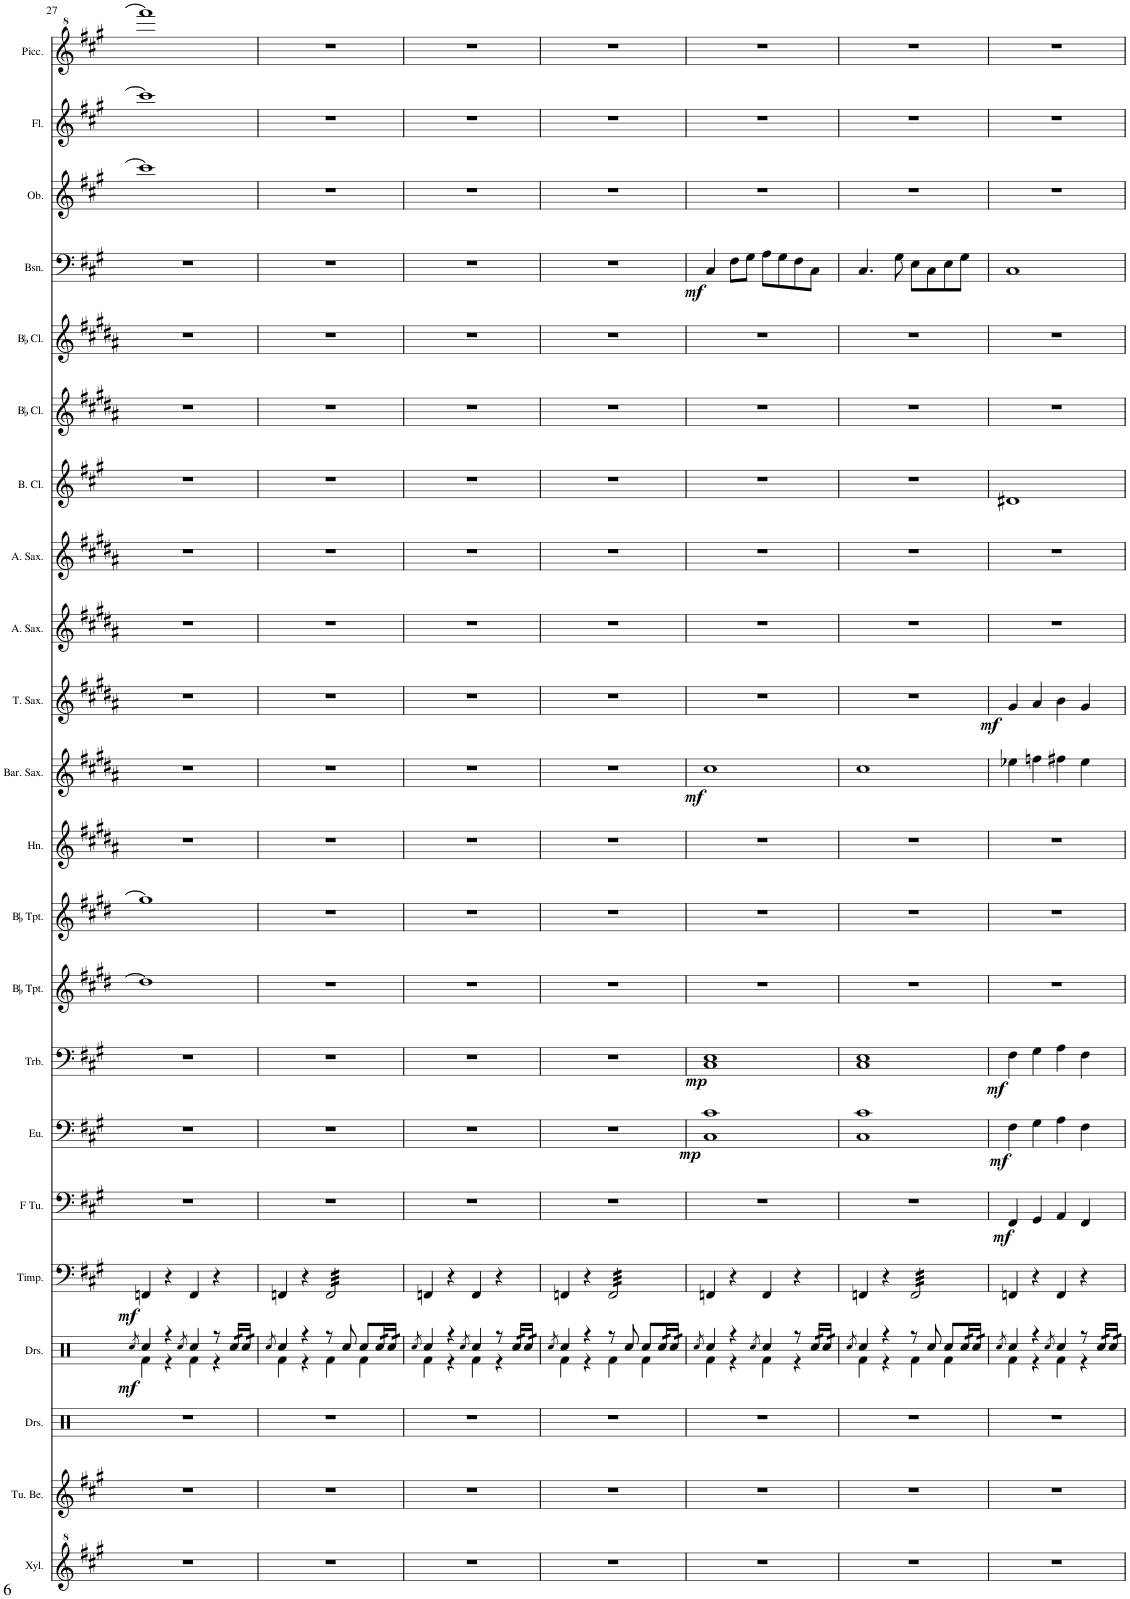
**kern	**kern	**kern	**kern	**dynam	**kern	**dynam	**kern	**dynam	**kern	**dynam	**kern	**dynam	**kern	**kern	**kern	**kern	**dynam	**kern	**dynam	**kern	**kern	**kern	**kern	**kern	**kern	**dynam	**kern	**kern	**kern
*part22	*part21	*part20	*part19	*part19	*part18	*part18	*part17	*part17	*part16	*part16	*part15	*part15	*part14	*part13	*part12	*part11	*part11	*part10	*part10	*part9	*part8	*part7	*part6	*part5	*part4	*part4	*part3	*part2	*part1
*staff22	*staff21	*staff20	*staff19	*staff19	*staff18	*staff18	*staff17	*staff17	*staff16	*staff16	*staff15	*staff15	*staff14	*staff13	*staff12	*staff11	*staff11	*staff10	*staff10	*staff9	*staff8	*staff7	*staff6	*staff5	*staff4	*staff4	*staff3	*staff2	*staff1
*I"Xylophone	*I"Tubular Bells	*I"Drumset	*I"Drumset	*	*I"Timpani	*	*I"F Tuba	*	*I"Euphonium	*	*I"Trombone	*	*I"BaccidentalFlat Trumpet	*I"BaccidentalFlat Trumpet	*I"Horn	*I"Baritone Saxophone	*	*I"Tenor Saxophone	*	*I"Alto Saxophone	*I"Alto Saxophone	*I"Bass Clarinet	*I"BaccidentalFlat Clarinet	*I"BaccidentalFlat Clarinet	*I"Bassoon	*	*I"Oboe	*I"Flute	*I"Piccolo
*I'Xyl.	*I'Tu. Be.	*I'Drs.	*I'Drs.	*	*I'Timp.	*	*I'F Tu.	*	*I'Eu.	*	*I'Trb.	*	*I'BaccidentalFlat Tpt.	*I'BaccidentalFlat Tpt.	*I'Hn.	*I'Bar. Sax.	*	*I'T. Sax.	*	*I'A. Sax.	*I'A. Sax.	*I'B. Cl.	*I'BaccidentalFlat Cl.	*I'BaccidentalFlat Cl.	*I'Bsn.	*	*I'Ob.	*I'Fl.	*I'Picc.
!!LO:PB:g=z
*clefG^2	*clefG2	*clefX	*clefX	*	*clefF4	*	*clefF4	*	*clefF4	*	*clefF4	*	*clefG2	*clefG2	*clefG2	*clefG2	*	*clefG2	*	*clefG2	*clefG2	*clefG2	*clefG2	*clefG2	*clefF4	*	*clefG2	*clefG2	*clefG^2
*	*	*	*	*	*	*	*	*	*	*	*	*	*Trd1c2	*Trd1c2	*Trd4c7	*Trd12c21	*	*Trd8c14	*	*Trd5c9	*Trd5c9	*Trd8c14	*Trd1c2	*Trd1c2	*	*	*	*	*Trd-7c-12
*k[f#c#g#]	*k[f#c#g#]	*k[]	*k[]	*	*k[f#c#g#]	*	*k[f#c#g#]	*	*k[f#c#g#]	*	*k[f#c#g#]	*	*k[f#c#g#d#]	*k[f#c#g#d#]	*k[f#c#g#d#a#]	*k[f#c#g#d#a#]	*	*k[f#c#g#d#a#]	*	*k[f#c#g#d#a#]	*k[f#c#g#d#a#]	*k[f#c#g#]	*k[f#c#g#d#a#]	*k[f#c#g#d#a#]	*k[f#c#g#]	*	*k[f#c#g#]	*k[f#c#g#]	*k[f#c#g#]
*M4/4	*M4/4	*M4/4	*M4/4	*	*M4/4	*	*M4/4	*	*M4/4	*	*M4/4	*	*M4/4	*M4/4	*M4/4	*M4/4	*	*M4/4	*	*M4/4	*M4/4	*M4/4	*M4/4	*M4/4	*M4/4	*	*M4/4	*M4/4	*M4/4
=27	=27	=27	=27	=27	=27	=27	=27	=27	=27	=27	=27	=27	=27	=27	=27	=27	=27	=27	=27	=27	=27	=27	=27	=27	=27	=27	=27	=27	=27
.	.	.	8qRcc/	.	.	.	.	.	.	.	.	.	.	.	.	.	.	.	.	.	.	.	.	.	.	.	.	.	.
*	*	*	*^	*	*	*	*	*	*	*	*	*	*	*	*	*	*	*	*	*	*	*	*	*	*	*	*	*	*
!	!	!	!	!	!LO:DY:b	!	!LO:DY:b	!	!	!	!	!	!	!	!	!	!	!	!	!	!	!	!	!	!	!	!	!	!	!
1r	1r	1r	4Rcc/	4Rf\	mf	4FFn/	mf	1r	.	1r	.	1r	.	1ddn]	1ggn]	1r	1r	.	1r	.	1r	1r	1r	1r	1r	1r	.	1cccn]	1cccn]	1ffffn]
.	.	.	4r	4r	.	4r	.	.	.	.	.	.	.	.	.	.	.	.	.	.	.	.	.	.	.	.	.	.	.	.
.	.	.	8qRcc/	.	.	.	.	.	.	.	.	.	.	.	.	.	.	.	.	.	.	.	.	.	.	.	.	.	.	.
.	.	.	4Rcc/	4Rf\	.	4FF/	.	.	.	.	.	.	.	.	.	.	.	.	.	.	.	.	.	.	.	.	.	.	.	.
.	.	.	8r	4r	.	4r	.	.	.	.	.	.	.	.	.	.	.	.	.	.	.	.	.	.	.	.	.	.	.	.
*	*	*	*tremolo	*	*	*	*	*	*	*	*	*	*	*	*	*	*	*	*	*	*	*	*	*	*	*	*	*	*	*
.	.	.	32Rcc/LLL	.	.	.	.	.	.	.	.	.	.	.	.	.	.	.	.	.	.	.	.	.	.	.	.	.	.	.
.	.	.	32Rcc/	.	.	.	.	.	.	.	.	.	.	.	.	.	.	.	.	.	.	.	.	.	.	.	.	.	.	.
.	.	.	32Rcc/	.	.	.	.	.	.	.	.	.	.	.	.	.	.	.	.	.	.	.	.	.	.	.	.	.	.	.
.	.	.	32Rcc/JJJ	.	.	.	.	.	.	.	.	.	.	.	.	.	.	.	.	.	.	.	.	.	.	.	.	.	.	.
*	*	*	*Xtremolo	*	*	*	*	*	*	*	*	*	*	*	*	*	*	*	*	*	*	*	*	*	*	*	*	*	*	*
=28	=28	=28	=28	=28	=28	=28	=28	=28	=28	=28	=28	=28	=28	=28	=28	=28	=28	=28	=28	=28	=28	=28	=28	=28	=28	=28	=28	=28	=28	=28
.	.	.	8qRcc/	.	.	.	.	.	.	.	.	.	.	.	.	.	.	.	.	.	.	.	.	.	.	.	.	.	.	.
1r	1r	1r	4Rcc/	4Rf\	.	4FFn/	.	1r	.	1r	.	1r	.	1r	1r	1r	1r	.	1r	.	1r	1r	1r	1r	1r	1r	.	1r	1r	1r
.	.	.	4r	4r	.	4r	.	.	.	.	.	.	.	.	.	.	.	.	.	.	.	.	.	.	.	.	.	.	.	.
*	*	*	*	*	*	*tremolo	*	*	*	*	*	*	*	*	*	*	*	*	*	*	*	*	*	*	*	*	*	*	*	*
.	.	.	8r	4Rf\	.	32FF/LLL	.	.	.	.	.	.	.	.	.	.	.	.	.	.	.	.	.	.	.	.	.	.	.	.
.	.	.	.	.	.	32FF/	.	.	.	.	.	.	.	.	.	.	.	.	.	.	.	.	.	.	.	.	.	.	.	.
.	.	.	.	.	.	32FF/	.	.	.	.	.	.	.	.	.	.	.	.	.	.	.	.	.	.	.	.	.	.	.	.
.	.	.	.	.	.	32FF/	.	.	.	.	.	.	.	.	.	.	.	.	.	.	.	.	.	.	.	.	.	.	.	.
.	.	.	8Rcc/	.	.	32FF/	.	.	.	.	.	.	.	.	.	.	.	.	.	.	.	.	.	.	.	.	.	.	.	.
.	.	.	.	.	.	32FF/	.	.	.	.	.	.	.	.	.	.	.	.	.	.	.	.	.	.	.	.	.	.	.	.
.	.	.	.	.	.	32FF/	.	.	.	.	.	.	.	.	.	.	.	.	.	.	.	.	.	.	.	.	.	.	.	.
.	.	.	.	.	.	32FF/	.	.	.	.	.	.	.	.	.	.	.	.	.	.	.	.	.	.	.	.	.	.	.	.
.	.	.	8Rcc/L	4Rf\	.	32FF/	.	.	.	.	.	.	.	.	.	.	.	.	.	.	.	.	.	.	.	.	.	.	.	.
.	.	.	.	.	.	32FF/	.	.	.	.	.	.	.	.	.	.	.	.	.	.	.	.	.	.	.	.	.	.	.	.
.	.	.	.	.	.	32FF/	.	.	.	.	.	.	.	.	.	.	.	.	.	.	.	.	.	.	.	.	.	.	.	.
.	.	.	.	.	.	32FF/	.	.	.	.	.	.	.	.	.	.	.	.	.	.	.	.	.	.	.	.	.	.	.	.
*	*	*	*tremolo	*	*	*	*	*	*	*	*	*	*	*	*	*	*	*	*	*	*	*	*	*	*	*	*	*	*	*
.	.	.	32Rcc/LLL	.	.	32FF/	.	.	.	.	.	.	.	.	.	.	.	.	.	.	.	.	.	.	.	.	.	.	.	.
.	.	.	32Rcc/	.	.	32FF/	.	.	.	.	.	.	.	.	.	.	.	.	.	.	.	.	.	.	.	.	.	.	.	.
.	.	.	32Rcc/	.	.	32FF/	.	.	.	.	.	.	.	.	.	.	.	.	.	.	.	.	.	.	.	.	.	.	.	.
.	.	.	32Rcc/JJJ	.	.	32FF/JJJ	.	.	.	.	.	.	.	.	.	.	.	.	.	.	.	.	.	.	.	.	.	.	.	.
*	*	*	*	*	*	*Xtremolo	*	*	*	*	*	*	*	*	*	*	*	*	*	*	*	*	*	*	*	*	*	*	*	*
*	*	*	*Xtremolo	*	*	*	*	*	*	*	*	*	*	*	*	*	*	*	*	*	*	*	*	*	*	*	*	*	*	*
=29	=29	=29	=29	=29	=29	=29	=29	=29	=29	=29	=29	=29	=29	=29	=29	=29	=29	=29	=29	=29	=29	=29	=29	=29	=29	=29	=29	=29	=29	=29
.	.	.	8qRcc/	.	.	.	.	.	.	.	.	.	.	.	.	.	.	.	.	.	.	.	.	.	.	.	.	.	.	.
1r	1r	1r	4Rcc/	4Rf\	.	4FFn/	.	1r	.	1r	.	1r	.	1r	1r	1r	1r	.	1r	.	1r	1r	1r	1r	1r	1r	.	1r	1r	1r
.	.	.	4r	4r	.	4r	.	.	.	.	.	.	.	.	.	.	.	.	.	.	.	.	.	.	.	.	.	.	.	.
.	.	.	8qRcc/	.	.	.	.	.	.	.	.	.	.	.	.	.	.	.	.	.	.	.	.	.	.	.	.	.	.	.
.	.	.	4Rcc/	4Rf\	.	4FF/	.	.	.	.	.	.	.	.	.	.	.	.	.	.	.	.	.	.	.	.	.	.	.	.
.	.	.	8r	4r	.	4r	.	.	.	.	.	.	.	.	.	.	.	.	.	.	.	.	.	.	.	.	.	.	.	.
*	*	*	*tremolo	*	*	*	*	*	*	*	*	*	*	*	*	*	*	*	*	*	*	*	*	*	*	*	*	*	*	*
.	.	.	32Rcc/LLL	.	.	.	.	.	.	.	.	.	.	.	.	.	.	.	.	.	.	.	.	.	.	.	.	.	.	.
.	.	.	32Rcc/	.	.	.	.	.	.	.	.	.	.	.	.	.	.	.	.	.	.	.	.	.	.	.	.	.	.	.
.	.	.	32Rcc/	.	.	.	.	.	.	.	.	.	.	.	.	.	.	.	.	.	.	.	.	.	.	.	.	.	.	.
.	.	.	32Rcc/JJJ	.	.	.	.	.	.	.	.	.	.	.	.	.	.	.	.	.	.	.	.	.	.	.	.	.	.	.
*	*	*	*Xtremolo	*	*	*	*	*	*	*	*	*	*	*	*	*	*	*	*	*	*	*	*	*	*	*	*	*	*	*
=30	=30	=30	=30	=30	=30	=30	=30	=30	=30	=30	=30	=30	=30	=30	=30	=30	=30	=30	=30	=30	=30	=30	=30	=30	=30	=30	=30	=30	=30	=30
.	.	.	8qRcc/	.	.	.	.	.	.	.	.	.	.	.	.	.	.	.	.	.	.	.	.	.	.	.	.	.	.	.
1r	1r	1r	4Rcc/	4Rf\	.	4FFn/	.	1r	.	1r	.	1r	.	1r	1r	1r	1r	.	1r	.	1r	1r	1r	1r	1r	1r	.	1r	1r	1r
.	.	.	4r	4r	.	4r	.	.	.	.	.	.	.	.	.	.	.	.	.	.	.	.	.	.	.	.	.	.	.	.
*	*	*	*	*	*	*tremolo	*	*	*	*	*	*	*	*	*	*	*	*	*	*	*	*	*	*	*	*	*	*	*	*
.	.	.	8r	4Rf\	.	32FF/LLL	.	.	.	.	.	.	.	.	.	.	.	.	.	.	.	.	.	.	.	.	.	.	.	.
.	.	.	.	.	.	32FF/	.	.	.	.	.	.	.	.	.	.	.	.	.	.	.	.	.	.	.	.	.	.	.	.
.	.	.	.	.	.	32FF/	.	.	.	.	.	.	.	.	.	.	.	.	.	.	.	.	.	.	.	.	.	.	.	.
.	.	.	.	.	.	32FF/	.	.	.	.	.	.	.	.	.	.	.	.	.	.	.	.	.	.	.	.	.	.	.	.
.	.	.	8Rcc/	.	.	32FF/	.	.	.	.	.	.	.	.	.	.	.	.	.	.	.	.	.	.	.	.	.	.	.	.
.	.	.	.	.	.	32FF/	.	.	.	.	.	.	.	.	.	.	.	.	.	.	.	.	.	.	.	.	.	.	.	.
.	.	.	.	.	.	32FF/	.	.	.	.	.	.	.	.	.	.	.	.	.	.	.	.	.	.	.	.	.	.	.	.
.	.	.	.	.	.	32FF/	.	.	.	.	.	.	.	.	.	.	.	.	.	.	.	.	.	.	.	.	.	.	.	.
.	.	.	8Rcc/L	4Rf\	.	32FF/	.	.	.	.	.	.	.	.	.	.	.	.	.	.	.	.	.	.	.	.	.	.	.	.
.	.	.	.	.	.	32FF/	.	.	.	.	.	.	.	.	.	.	.	.	.	.	.	.	.	.	.	.	.	.	.	.
.	.	.	.	.	.	32FF/	.	.	.	.	.	.	.	.	.	.	.	.	.	.	.	.	.	.	.	.	.	.	.	.
.	.	.	.	.	.	32FF/	.	.	.	.	.	.	.	.	.	.	.	.	.	.	.	.	.	.	.	.	.	.	.	.
*	*	*	*tremolo	*	*	*	*	*	*	*	*	*	*	*	*	*	*	*	*	*	*	*	*	*	*	*	*	*	*	*
.	.	.	32Rcc/LLL	.	.	32FF/	.	.	.	.	.	.	.	.	.	.	.	.	.	.	.	.	.	.	.	.	.	.	.	.
.	.	.	32Rcc/	.	.	32FF/	.	.	.	.	.	.	.	.	.	.	.	.	.	.	.	.	.	.	.	.	.	.	.	.
.	.	.	32Rcc/	.	.	32FF/	.	.	.	.	.	.	.	.	.	.	.	.	.	.	.	.	.	.	.	.	.	.	.	.
.	.	.	32Rcc/JJJ	.	.	32FF/JJJ	.	.	.	.	.	.	.	.	.	.	.	.	.	.	.	.	.	.	.	.	.	.	.	.
*	*	*	*	*	*	*Xtremolo	*	*	*	*	*	*	*	*	*	*	*	*	*	*	*	*	*	*	*	*	*	*	*	*
*	*	*	*Xtremolo	*	*	*	*	*	*	*	*	*	*	*	*	*	*	*	*	*	*	*	*	*	*	*	*	*	*	*
=31	=31	=31	=31	=31	=31	=31	=31	=31	=31	=31	=31	=31	=31	=31	=31	=31	=31	=31	=31	=31	=31	=31	=31	=31	=31	=31	=31	=31	=31	=31
.	.	.	8qRcc/	.	.	.	.	.	.	.	.	.	.	.	.	.	.	.	.	.	.	.	.	.	.	.	.	.	.	.
!	!	!	!	!	!	!	!	!	!	!	!LO:DY:b	!	!LO:DY:b	!	!	!	!	!LO:DY:b	!	!	!	!	!	!	!	!	!LO:DY:b	!	!	!
1r	1r	1r	4Rcc/	4Rf\	.	4FFn/	.	1r	.	1C# 1c#	mp	1C# 1E	mp	1r	1r	1r	1cc#	mf	1r	.	1r	1r	1r	1r	1r	4C#/	mf	1r	1r	1r
.	.	.	4r	4r	.	4r	.	.	.	.	.	.	.	.	.	.	.	.	.	.	.	.	.	.	.	8F#\L	.	.	.	.
.	.	.	.	.	.	.	.	.	.	.	.	.	.	.	.	.	.	.	.	.	.	.	.	.	.	8G#\J	.	.	.	.
.	.	.	8qRcc/	.	.	.	.	.	.	.	.	.	.	.	.	.	.	.	.	.	.	.	.	.	.	.	.	.	.	.
.	.	.	4Rcc/	4Rf\	.	4FF/	.	.	.	.	.	.	.	.	.	.	.	.	.	.	.	.	.	.	.	8A\L	.	.	.	.
.	.	.	.	.	.	.	.	.	.	.	.	.	.	.	.	.	.	.	.	.	.	.	.	.	.	8G#\	.	.	.	.
.	.	.	8r	4r	.	4r	.	.	.	.	.	.	.	.	.	.	.	.	.	.	.	.	.	.	.	8F#\	.	.	.	.
*	*	*	*tremolo	*	*	*	*	*	*	*	*	*	*	*	*	*	*	*	*	*	*	*	*	*	*	*	*	*	*	*
.	.	.	32Rcc/LLL	.	.	.	.	.	.	.	.	.	.	.	.	.	.	.	.	.	.	.	.	.	.	8C#\J	.	.	.	.
.	.	.	32Rcc/	.	.	.	.	.	.	.	.	.	.	.	.	.	.	.	.	.	.	.	.	.	.	.	.	.	.	.
.	.	.	32Rcc/	.	.	.	.	.	.	.	.	.	.	.	.	.	.	.	.	.	.	.	.	.	.	.	.	.	.	.
.	.	.	32Rcc/JJJ	.	.	.	.	.	.	.	.	.	.	.	.	.	.	.	.	.	.	.	.	.	.	.	.	.	.	.
*	*	*	*Xtremolo	*	*	*	*	*	*	*	*	*	*	*	*	*	*	*	*	*	*	*	*	*	*	*	*	*	*	*
=32	=32	=32	=32	=32	=32	=32	=32	=32	=32	=32	=32	=32	=32	=32	=32	=32	=32	=32	=32	=32	=32	=32	=32	=32	=32	=32	=32	=32	=32	=32
.	.	.	8qRcc/	.	.	.	.	.	.	.	.	.	.	.	.	.	.	.	.	.	.	.	.	.	.	.	.	.	.	.
1r	1r	1r	4Rcc/	4Rf\	.	4FFn/	.	1r	.	1C# 1c#	.	1C# 1E	.	1r	1r	1r	1cc#	.	1r	.	1r	1r	1r	1r	1r	4.C#/	.	1r	1r	1r
.	.	.	4r	4r	.	4r	.	.	.	.	.	.	.	.	.	.	.	.	.	.	.	.	.	.	.	.	.	.	.	.
.	.	.	.	.	.	.	.	.	.	.	.	.	.	.	.	.	.	.	.	.	.	.	.	.	.	8G#\	.	.	.	.
*	*	*	*	*	*	*tremolo	*	*	*	*	*	*	*	*	*	*	*	*	*	*	*	*	*	*	*	*	*	*	*	*
.	.	.	8r	4Rf\	.	32FF/LLL	.	.	.	.	.	.	.	.	.	.	.	.	.	.	.	.	.	.	.	8E\L	.	.	.	.
.	.	.	.	.	.	32FF/	.	.	.	.	.	.	.	.	.	.	.	.	.	.	.	.	.	.	.	.	.	.	.	.
.	.	.	.	.	.	32FF/	.	.	.	.	.	.	.	.	.	.	.	.	.	.	.	.	.	.	.	.	.	.	.	.
.	.	.	.	.	.	32FF/	.	.	.	.	.	.	.	.	.	.	.	.	.	.	.	.	.	.	.	.	.	.	.	.
.	.	.	8Rcc/	.	.	32FF/	.	.	.	.	.	.	.	.	.	.	.	.	.	.	.	.	.	.	.	8C#\	.	.	.	.
.	.	.	.	.	.	32FF/	.	.	.	.	.	.	.	.	.	.	.	.	.	.	.	.	.	.	.	.	.	.	.	.
.	.	.	.	.	.	32FF/	.	.	.	.	.	.	.	.	.	.	.	.	.	.	.	.	.	.	.	.	.	.	.	.
.	.	.	.	.	.	32FF/	.	.	.	.	.	.	.	.	.	.	.	.	.	.	.	.	.	.	.	.	.	.	.	.
.	.	.	8Rcc/L	4Rf\	.	32FF/	.	.	.	.	.	.	.	.	.	.	.	.	.	.	.	.	.	.	.	8E\	.	.	.	.
.	.	.	.	.	.	32FF/	.	.	.	.	.	.	.	.	.	.	.	.	.	.	.	.	.	.	.	.	.	.	.	.
.	.	.	.	.	.	32FF/	.	.	.	.	.	.	.	.	.	.	.	.	.	.	.	.	.	.	.	.	.	.	.	.
.	.	.	.	.	.	32FF/	.	.	.	.	.	.	.	.	.	.	.	.	.	.	.	.	.	.	.	.	.	.	.	.
*	*	*	*tremolo	*	*	*	*	*	*	*	*	*	*	*	*	*	*	*	*	*	*	*	*	*	*	*	*	*	*	*
.	.	.	32Rcc/LLL	.	.	32FF/	.	.	.	.	.	.	.	.	.	.	.	.	.	.	.	.	.	.	.	8G#\J	.	.	.	.
.	.	.	32Rcc/	.	.	32FF/	.	.	.	.	.	.	.	.	.	.	.	.	.	.	.	.	.	.	.	.	.	.	.	.
.	.	.	32Rcc/	.	.	32FF/	.	.	.	.	.	.	.	.	.	.	.	.	.	.	.	.	.	.	.	.	.	.	.	.
.	.	.	32Rcc/JJJ	.	.	32FF/JJJ	.	.	.	.	.	.	.	.	.	.	.	.	.	.	.	.	.	.	.	.	.	.	.	.
*	*	*	*	*	*	*Xtremolo	*	*	*	*	*	*	*	*	*	*	*	*	*	*	*	*	*	*	*	*	*	*	*	*
*	*	*	*Xtremolo	*	*	*	*	*	*	*	*	*	*	*	*	*	*	*	*	*	*	*	*	*	*	*	*	*	*	*
=33	=33	=33	=33	=33	=33	=33	=33	=33	=33	=33	=33	=33	=33	=33	=33	=33	=33	=33	=33	=33	=33	=33	=33	=33	=33	=33	=33	=33	=33	=33
.	.	.	8qRcc/	.	.	.	.	.	.	.	.	.	.	.	.	.	.	.	.	.	.	.	.	.	.	.	.	.	.	.
!	!	!	!	!	!	!	!	!	!LO:DY:b	!	!LO:DY:b	!	!LO:DY:b	!	!	!	!	!	!	!LO:DY:b	!	!	!	!	!	!	!	!	!	!
1r	1r	1r	4Rcc/	4Rf\	.	4FFn/	.	4FF#/	mf	4F#\	mf	4F#\	mf	1r	1r	1r	4ee-X\	.	4g#/	mf	1r	1r	1d#X	1r	1r	1C#	.	1r	1r	1r
.	.	.	4r	4r	.	4r	.	4GG#/	.	4G#\	.	4G#\	.	.	.	.	4ffn\	.	4a#/	.	.	.	.	.	.	.	.	.	.	.
.	.	.	8qRcc/	.	.	.	.	.	.	.	.	.	.	.	.	.	.	.	.	.	.	.	.	.	.	.	.	.	.	.
.	.	.	4Rcc/	4Rf\	.	4FF/	.	4AA/	.	4A\	.	4A\	.	.	.	.	4ff#X\	.	4b\	.	.	.	.	.	.	.	.	.	.	.
.	.	.	8r	4r	.	4r	.	4FF#/	.	4F#\	.	4F#\	.	.	.	.	4ee-\	.	4g#/	.	.	.	.	.	.	.	.	.	.	.
*	*	*	*tremolo	*	*	*	*	*	*	*	*	*	*	*	*	*	*	*	*	*	*	*	*	*	*	*	*	*	*	*
.	.	.	32Rcc/LLL	.	.	.	.	.	.	.	.	.	.	.	.	.	.	.	.	.	.	.	.	.	.	.	.	.	.	.
.	.	.	32Rcc/	.	.	.	.	.	.	.	.	.	.	.	.	.	.	.	.	.	.	.	.	.	.	.	.	.	.	.
.	.	.	32Rcc/	.	.	.	.	.	.	.	.	.	.	.	.	.	.	.	.	.	.	.	.	.	.	.	.	.	.	.
.	.	.	32Rcc/JJJ	.	.	.	.	.	.	.	.	.	.	.	.	.	.	.	.	.	.	.	.	.	.	.	.	.	.	.
*	*	*	*Xtremolo	*	*	*	*	*	*	*	*	*	*	*	*	*	*	*	*	*	*	*	*	*	*	*	*	*	*	*
*	*	*	*v	*v	*	*	*	*	*	*	*	*	*	*	*	*	*	*	*	*	*	*	*	*	*	*	*	*	*	*
=	=	=	=	=	=	=	=	=	=	=	=	=	=	=	=	=	=	=	=	=	=	=	=	=	=	=	=	=	=
*-	*-	*-	*-	*-	*-	*-	*-	*-	*-	*-	*-	*-	*-	*-	*-	*-	*-	*-	*-	*-	*-	*-	*-	*-	*-	*-	*-	*-	*-
